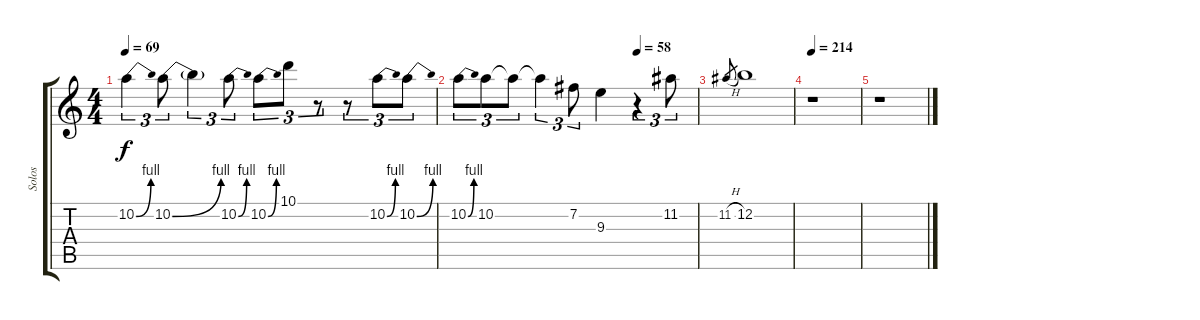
\track ("Solos" "Solos") {instrument acousticguitarsteel}
\staff {score tabs}
\tuning (E4 B3 G3 D3 A2 E2) {hide}
\ts (4 4)
\tempo 69
\clef g2
\ks c
10.2{be (bend 0 0 60 4)}.4{tu (3 2) dy f} 10.2{be (bend 0 0 60 4)}.8{tu (3 2)} 10.2{t}.4{tu (3 2)} 10.2{be (bend 0 0 60 4)}.8{tu (3 2)} 10.2{be (bend 0 0 60 4)}.8{tu (3 2)} 10.1.8{tu (3 2)} r.8{tu (3 2)} r.8{tu (3 2)} 10.2{be (bend 0 0 60 4)}.8{tu (3 2)} 10.2{be (bend 0 0 60 4)}.8{tu (3 2)} |
\tempo (58 0.75)
10.2{be (bend 0 0 60 4)}.8{tu (3 2)} 10.2.8{tu (3 2)} 10.2{t}.8{tu (3 2)} 10.2{t}.4{tu (3 2)} 7.2.8{tu (3 2)} 9.3.4 r.4{tu (3 2)} 11.2.8{tu (3 2)} |
11.2{h}.8{gr} 12.2.1{volume 0} |
\tempo 214
r.1 |
r.1
